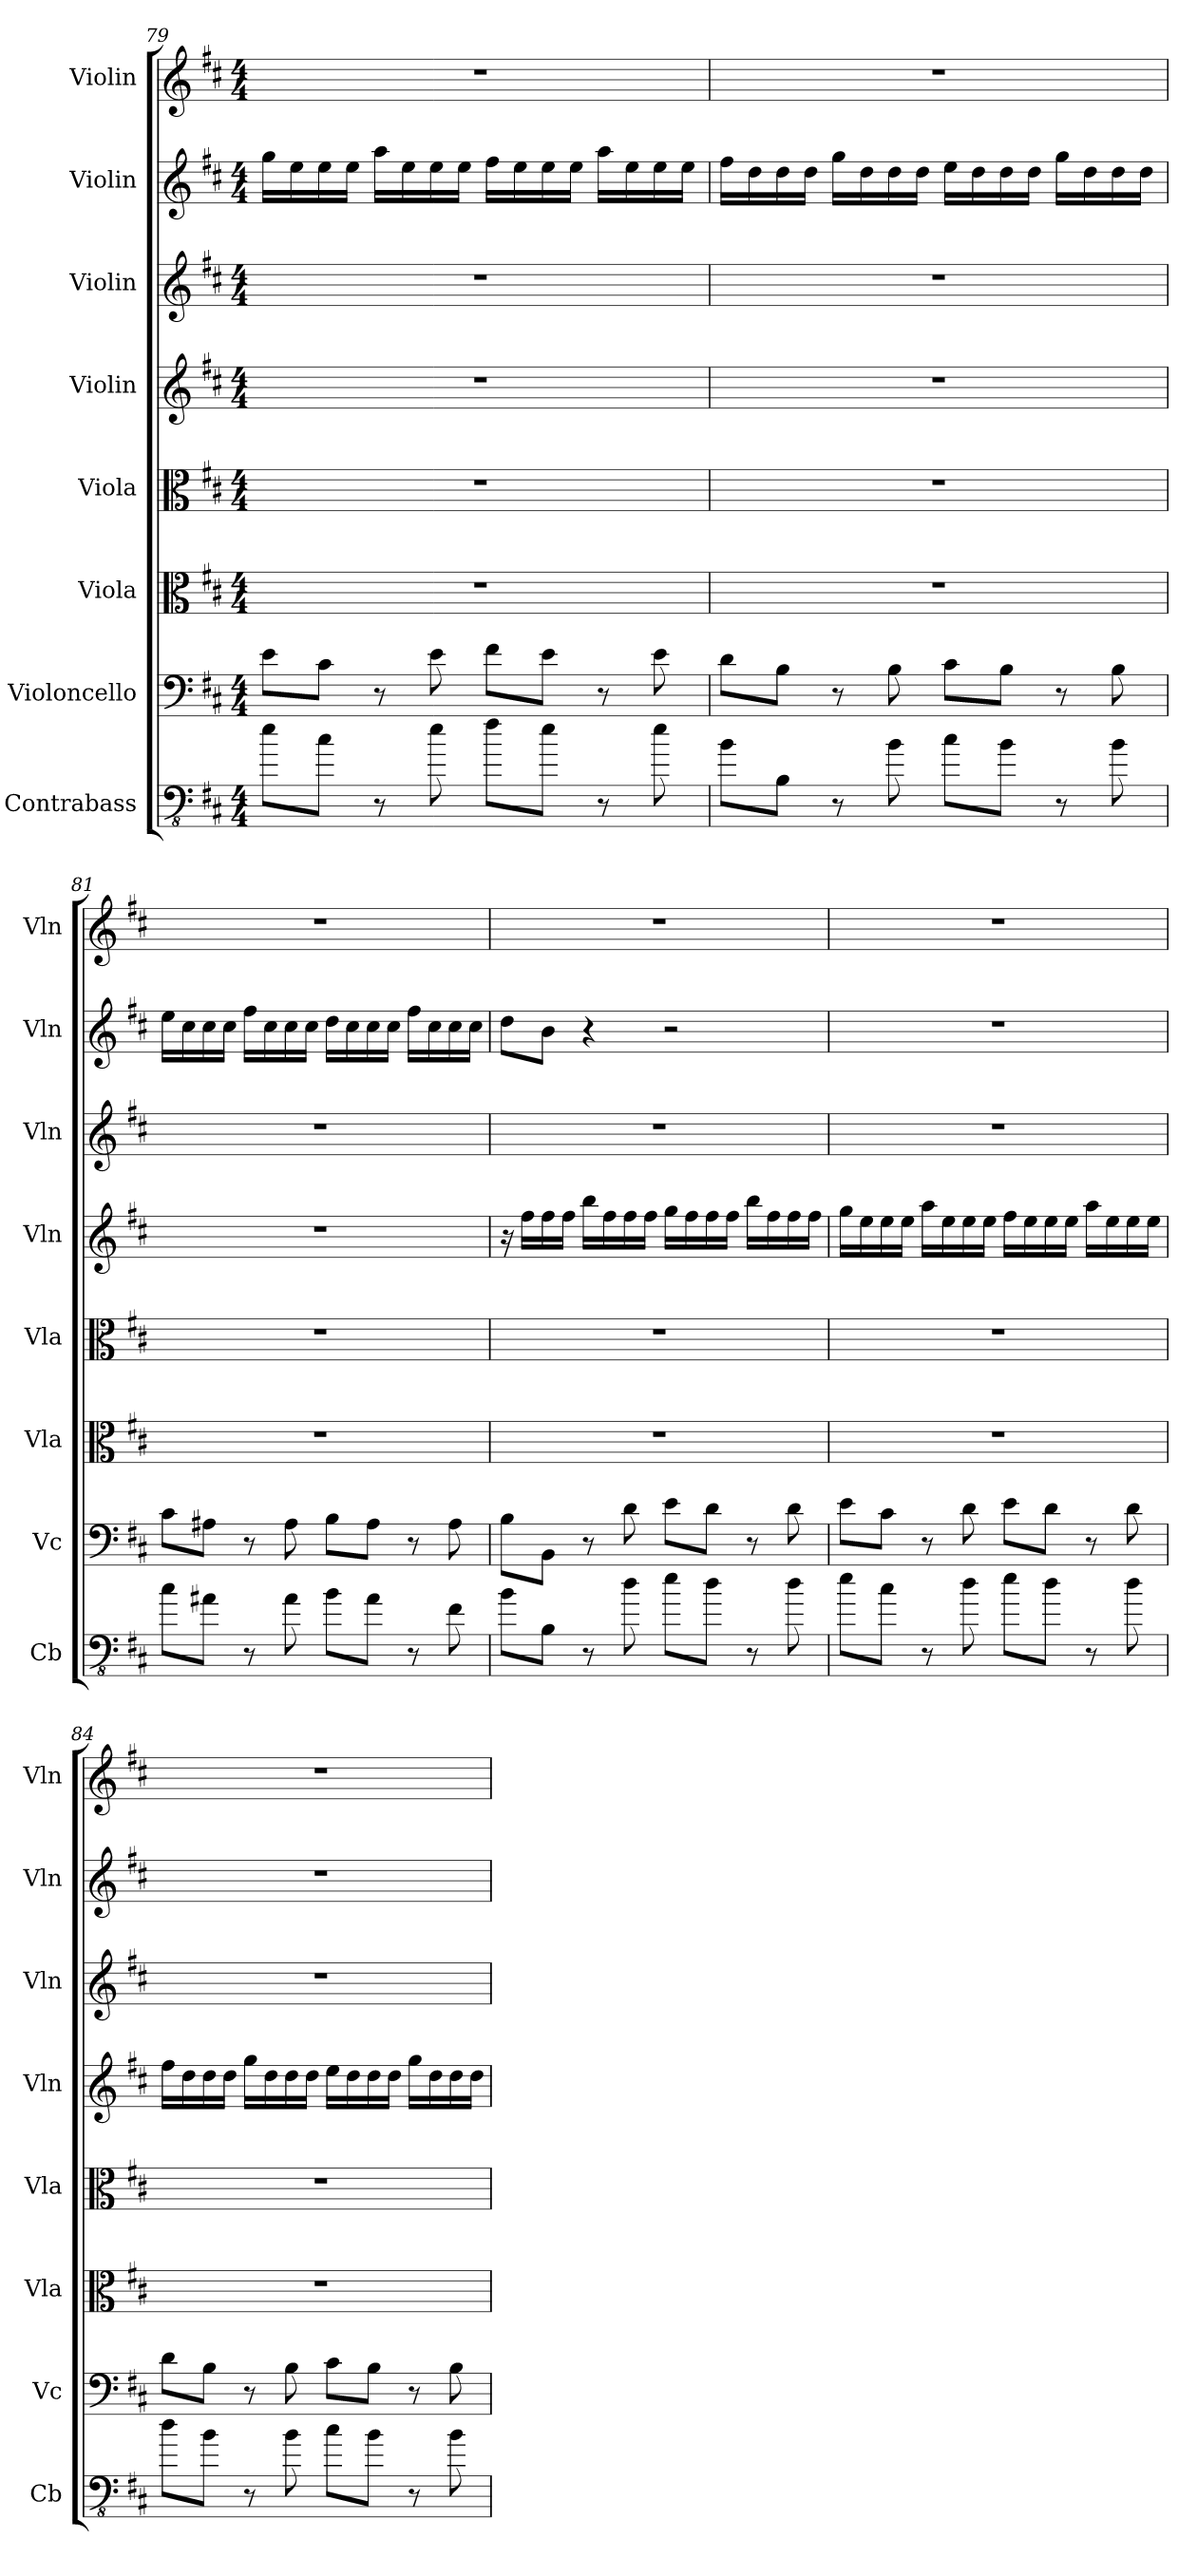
**kern	**kern	**kern	**kern	**kern	**kern	**kern	**kern
*part8	*part7	*part6	*part5	*part4	*part3	*part2	*part1
*staff8	*staff7	*staff6	*staff5	*staff4	*staff3	*staff2	*staff1
*I"Contrabass	*I"Violoncello	*I"Viola	*I"Viola	*I"Violin	*I"Violin	*I"Violin	*I"Violin
*I'Cb	*I'Vc	*I'Vla	*I'Vla	*I'Vln	*I'Vln	*I'Vln	*I'Vln
*clefFv4	*clefF4	*clefC3	*clefC3	*clefG2	*clefG2	*clefG2	*clefG2
*ITrd7c12	*	*	*	*	*	*	*
*k[f#c#]	*k[f#c#]	*k[f#c#]	*k[f#c#]	*k[f#c#]	*k[f#c#]	*k[f#c#]	*k[f#c#]
*M4/4	*M4/4	*M4/4	*M4/4	*M4/4	*M4/4	*M4/4	*M4/4
=79	=79	=79	=79	=79	=79	=79	=79
8E\L	8e\L	1r	1r	1r	1r	16gg\LL	1r
.	.	.	.	.	.	16ee\	.
8C#\J	8c#\J	.	.	.	.	16ee\	.
.	.	.	.	.	.	16ee\JJ	.
8r	8r	.	.	.	.	16aa\LL	.
.	.	.	.	.	.	16ee\	.
8E\	8e\	.	.	.	.	16ee\	.
.	.	.	.	.	.	16ee\JJ	.
8F#\L	8f#\L	.	.	.	.	16ff#\LL	.
.	.	.	.	.	.	16ee\	.
8E\J	8e\J	.	.	.	.	16ee\	.
.	.	.	.	.	.	16ee\JJ	.
8r	8r	.	.	.	.	16aa\LL	.
.	.	.	.	.	.	16ee\	.
8E\	8e\	.	.	.	.	16ee\	.
.	.	.	.	.	.	16ee\JJ	.
=80	=80	=80	=80	=80	=80	=80	=80
8BB\L	8d\L	1r	1r	1r	1r	16ff#\LL	1r
.	.	.	.	.	.	16dd\	.
8BBB\J	8B\J	.	.	.	.	16dd\	.
.	.	.	.	.	.	16dd\JJ	.
8r	8r	.	.	.	.	16gg\LL	.
.	.	.	.	.	.	16dd\	.
8BB\	8B\	.	.	.	.	16dd\	.
.	.	.	.	.	.	16dd\JJ	.
8C#\L	8c#\L	.	.	.	.	16ee\LL	.
.	.	.	.	.	.	16dd\	.
8BB\J	8B\J	.	.	.	.	16dd\	.
.	.	.	.	.	.	16dd\JJ	.
8r	8r	.	.	.	.	16gg\LL	.
.	.	.	.	.	.	16dd\	.
8BB\	8B\	.	.	.	.	16dd\	.
.	.	.	.	.	.	16dd\JJ	.
!!LO:PB:g=z
=81	=81	=81	=81	=81	=81	=81	=81
8C#\L	8c#\L	1r	1r	1r	1r	16ee\LL	1r
.	.	.	.	.	.	16cc#\	.
8AA#X\J	8A#X\J	.	.	.	.	16cc#\	.
.	.	.	.	.	.	16cc#\JJ	.
8r	8r	.	.	.	.	16ff#\LL	.
.	.	.	.	.	.	16cc#\	.
8AA#\	8A#\	.	.	.	.	16cc#\	.
.	.	.	.	.	.	16cc#\JJ	.
8BB\L	8B\L	.	.	.	.	16dd\LL	.
.	.	.	.	.	.	16cc#\	.
8AA#\J	8A#\J	.	.	.	.	16cc#\	.
.	.	.	.	.	.	16cc#\JJ	.
8r	8r	.	.	.	.	16ff#\LL	.
.	.	.	.	.	.	16cc#\	.
8FF#\	8A#\	.	.	.	.	16cc#\	.
.	.	.	.	.	.	16cc#\JJ	.
=82	=82	=82	=82	=82	=82	=82	=82
8BB\L	8B\L	1r	1r	16r	1r	8dd\L	1r
.	.	.	.	16ff#\LL	.	.	.
8BBB\J	8BB\J	.	.	16ff#\	.	8b\J	.
.	.	.	.	16ff#\JJ	.	.	.
8r	8r	.	.	16bb\LL	.	4r	.
.	.	.	.	16ff#\	.	.	.
8D\	8d\	.	.	16ff#\	.	.	.
.	.	.	.	16ff#\JJ	.	.	.
8E\L	8e\L	.	.	16gg\LL	.	2r	.
.	.	.	.	16ff#\	.	.	.
8D\J	8d\J	.	.	16ff#\	.	.	.
.	.	.	.	16ff#\JJ	.	.	.
8r	8r	.	.	16bb\LL	.	.	.
.	.	.	.	16ff#\	.	.	.
8D\	8d\	.	.	16ff#\	.	.	.
.	.	.	.	16ff#\JJ	.	.	.
=83	=83	=83	=83	=83	=83	=83	=83
8E\L	8e\L	1r	1r	16gg\LL	1r	1r	1r
.	.	.	.	16ee\	.	.	.
8C#\J	8c#\J	.	.	16ee\	.	.	.
.	.	.	.	16ee\JJ	.	.	.
8r	8r	.	.	16aa\LL	.	.	.
.	.	.	.	16ee\	.	.	.
8D\	8d\	.	.	16ee\	.	.	.
.	.	.	.	16ee\JJ	.	.	.
8E\L	8e\L	.	.	16ff#\LL	.	.	.
.	.	.	.	16ee\	.	.	.
8D\J	8d\J	.	.	16ee\	.	.	.
.	.	.	.	16ee\JJ	.	.	.
8r	8r	.	.	16aa\LL	.	.	.
.	.	.	.	16ee\	.	.	.
8D\	8d\	.	.	16ee\	.	.	.
.	.	.	.	16ee\JJ	.	.	.
!!LO:PB:g=z
=84	=84	=84	=84	=84	=84	=84	=84
8D\L	8d\L	1r	1r	16ff#\LL	1r	1r	1r
.	.	.	.	16dd\	.	.	.
8BB\J	8B\J	.	.	16dd\	.	.	.
.	.	.	.	16dd\JJ	.	.	.
8r	8r	.	.	16gg\LL	.	.	.
.	.	.	.	16dd\	.	.	.
8BB\	8B\	.	.	16dd\	.	.	.
.	.	.	.	16dd\JJ	.	.	.
8C#\L	8c#\L	.	.	16ee\LL	.	.	.
.	.	.	.	16dd\	.	.	.
8BB\J	8B\J	.	.	16dd\	.	.	.
.	.	.	.	16dd\JJ	.	.	.
8r	8r	.	.	16gg\LL	.	.	.
.	.	.	.	16dd\	.	.	.
8BB\	8B\	.	.	16dd\	.	.	.
.	.	.	.	16dd\JJ	.	.	.
=	=	=	=	=	=	=	=
*-	*-	*-	*-	*-	*-	*-	*-
